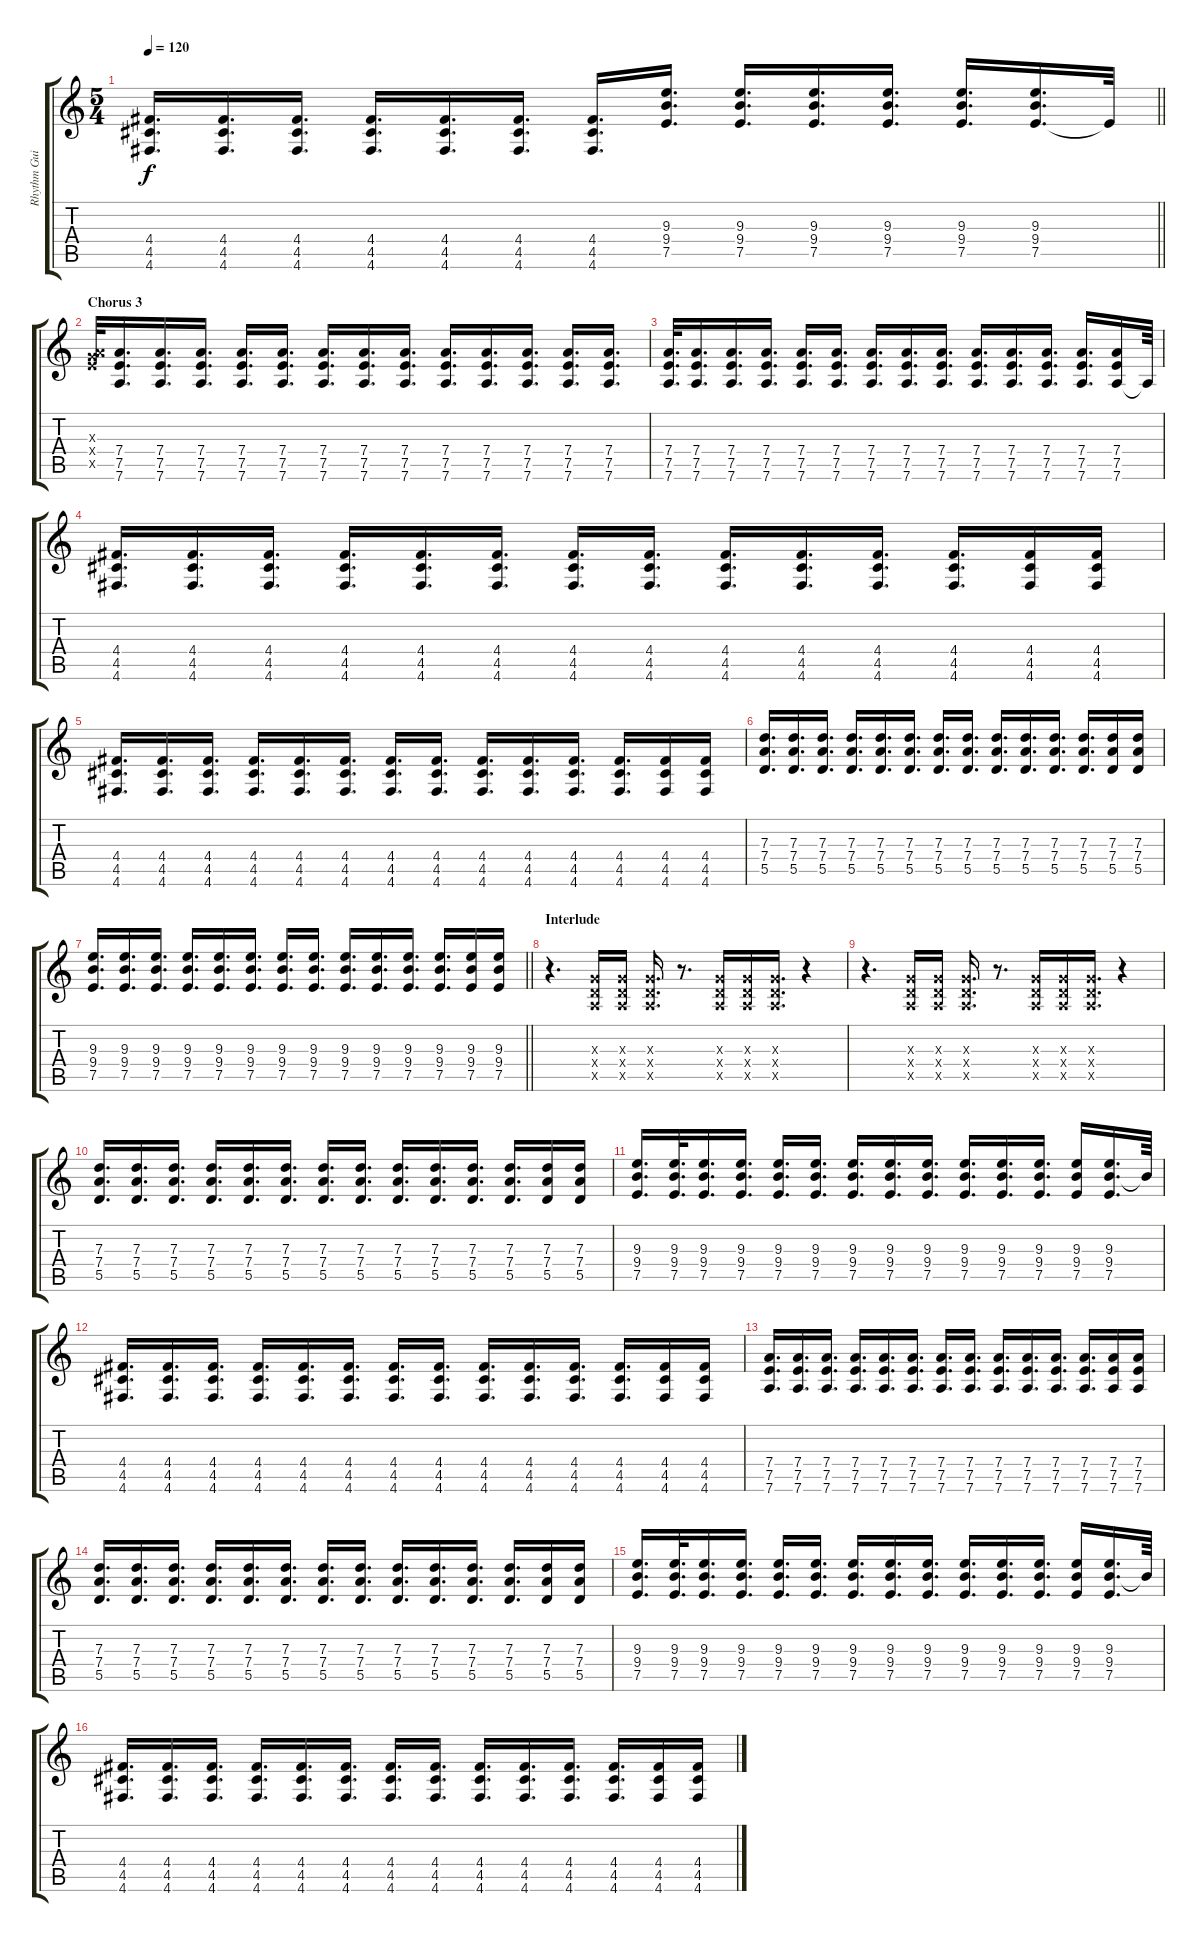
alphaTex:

\track ("Rhythm Guitar" "Rhythm Gui") {instrument overdrivenguitar}
\staff {score tabs}
\tuning (E4 B3 G3 D3 A2 D2) {hide}
\ts (5 4)
\tempo 120
\clef g2
\barLineRight lightlight
\ks c
(4.4 4.5 4.6).16{d dy f} (4.4 4.5 4.6).16{d} (4.4 4.5 4.6).16{d} (4.4 4.5 4.6).16{d} (4.4 4.5 4.6).16{d} (4.4 4.5 4.6).16{d} (4.4 4.5 4.6).16{d} (9.3 9.4 7.5).16{d} (9.3 9.4 7.5).16{d} (9.3 9.4 7.5).16{d} (9.3 9.4 7.5).16{d} (9.3 9.4 7.5).16{d} (9.3 9.4 7.5).16{d} 7.5{t}.32 |
\section ("" "Chorus 3")
(0.3{x} 7.4{x} 7.5{x}).32 (7.4 7.5 7.6).16{d} (7.4 7.5 7.6).16{d} (7.4 7.5 7.6).16{d} (7.4 7.5 7.6).16{d} (7.4 7.5 7.6).16{d} (7.4 7.5 7.6).16{d} (7.4 7.5 7.6).16{d} (7.4 7.5 7.6).16{d} (7.4 7.5 7.6).16{d} (7.4 7.5 7.6).16{d} (7.4 7.5 7.6).16{d} (7.4 7.5 7.6).16{d} (7.4 7.5 7.6).16{d} |
(7.4 7.5 7.6).32{d} (7.4 7.5 7.6).16{d} (7.4 7.5 7.6).16{d} (7.4 7.5 7.6).16{d} (7.4 7.5 7.6).16{d} (7.4 7.5 7.6).16{d} (7.4 7.5 7.6).16{d} (7.4 7.5 7.6).16{d} (7.4 7.5 7.6).16{d} (7.4 7.5 7.6).16{d} (7.4 7.5 7.6).16{d} (7.4 7.5 7.6).16{d} (7.4 7.5 7.6).16{d} (7.4 7.5 7.6).16 7.6{t}.64 |
(4.4 4.5 4.6).16{d} (4.4 4.5 4.6).16{d} (4.4 4.5 4.6).16{d} (4.4 4.5 4.6).16{d} (4.4 4.5 4.6).16{d} (4.4 4.5 4.6).16{d} (4.4 4.5 4.6).16{d} (4.4 4.5 4.6).16{d} (4.4 4.5 4.6).16{d} (4.4 4.5 4.6).16{d} (4.4 4.5 4.6).16{d} (4.4 4.5 4.6).16{d} (4.4 4.5 4.6).16 (4.4 4.5 4.6).16 |
(4.4 4.5 4.6).16{d} (4.4 4.5 4.6).16{d} (4.4 4.5 4.6).16{d} (4.4 4.5 4.6).16{d} (4.4 4.5 4.6).16{d} (4.4 4.5 4.6).16{d} (4.4 4.5 4.6).16{d} (4.4 4.5 4.6).16{d} (4.4 4.5 4.6).16{d} (4.4 4.5 4.6).16{d} (4.4 4.5 4.6).16{d} (4.4 4.5 4.6).16{d} (4.4 4.5 4.6).16 (4.4 4.5 4.6).16 |
(7.3 7.4 5.5).16{d} (7.3 7.4 5.5).16{d} (7.3 7.4 5.5).16{d} (7.3 7.4 5.5).16{d} (7.3 7.4 5.5).16{d} (7.3 7.4 5.5).16{d} (7.3 7.4 5.5).16{d} (7.3 7.4 5.5).16{d} (7.3 7.4 5.5).16{d} (7.3 7.4 5.5).16{d} (7.3 7.4 5.5).16{d} (7.3 7.4 5.5).16{d} (7.3 7.4 5.5).16 (7.3 7.4 5.5).16 |
\barLineRight lightlight
(9.3 9.4 7.5).16{d} (9.3 9.4 7.5).16{d} (9.3 9.4 7.5).16{d} (9.3 9.4 7.5).16{d} (9.3 9.4 7.5).16{d} (9.3 9.4 7.5).16{d} (9.3 9.4 7.5).16{d} (9.3 9.4 7.5).16{d} (9.3 9.4 7.5).16{d} (9.3 9.4 7.5).16{d} (9.3 9.4 7.5).16{d} (9.3 9.4 7.5).16{d} (9.3 9.4 7.5).16 (9.3 9.4 7.5).16 |
\section ("" "Interlude")
r.4{d} (0.3{x} 0.4{x} 0.5{x}).16 (0.3{x} 0.4{x} 0.5{x}).16 (0.3{x} 0.4{x} 0.5{x}).16{d} r.8{d} (0.3{x} 0.4{x} 0.5{x}).16 (0.3{x} 0.4{x} 0.5{x}).16 (0.3{x} 0.4{x} 0.5{x}).16{d} r.4 |
r.4{d} (0.3{x} 0.4{x} 0.5{x}).16 (0.3{x} 0.4{x} 0.5{x}).16 (0.3{x} 0.4{x} 0.5{x}).16{d} r.8{d} (0.3{x} 0.4{x} 0.5{x}).16 (0.3{x} 0.4{x} 0.5{x}).16 (0.3{x} 0.4{x} 0.5{x}).16{d} r.4 |
(7.3 7.4 5.5).16{d} (7.3 7.4 5.5).16{d} (7.3 7.4 5.5).16{d} (7.3 7.4 5.5).16{d} (7.3 7.4 5.5).16{d} (7.3 7.4 5.5).16{d} (7.3 7.4 5.5).16{d} (7.3 7.4 5.5).16{d} (7.3 7.4 5.5).16{d} (7.3 7.4 5.5).16{d} (7.3 7.4 5.5).16{d} (7.3 7.4 5.5).16{d} (7.3 7.4 5.5).16 (7.3 7.4 5.5).16 |
(9.3 9.4 7.5).16{d} (9.3 9.4 7.5).32{d} (9.3 9.4 7.5).16{d} (9.3 9.4 7.5).16{d} (9.3 9.4 7.5).16{d} (9.3 9.4 7.5).16{d} (9.3 9.4 7.5).16{d} (9.3 9.4 7.5).16{d} (9.3 9.4 7.5).16{d} (9.3 9.4 7.5).16{d} (9.3 9.4 7.5).16{d} (9.3 9.4 7.5).16{d} (9.3 9.4 7.5).16 (9.3 9.4 7.5).16{d} 9.4{t}.64 |
(4.4 4.5 4.6).16{d} (4.4 4.5 4.6).16{d} (4.4 4.5 4.6).16{d} (4.4 4.5 4.6).16{d} (4.4 4.5 4.6).16{d} (4.4 4.5 4.6).16{d} (4.4 4.5 4.6).16{d} (4.4 4.5 4.6).16{d} (4.4 4.5 4.6).16{d} (4.4 4.5 4.6).16{d} (4.4 4.5 4.6).16{d} (4.4 4.5 4.6).16{d} (4.4 4.5 4.6).16 (4.4 4.5 4.6).16 |
(7.4 7.5 7.6).16{d} (7.4 7.5 7.6).16{d} (7.4 7.5 7.6).16{d} (7.4 7.5 7.6).16{d} (7.4 7.5 7.6).16{d} (7.4 7.5 7.6).16{d} (7.4 7.5 7.6).16{d} (7.4 7.5 7.6).16{d} (7.4 7.5 7.6).16{d} (7.4 7.5 7.6).16{d} (7.4 7.5 7.6).16{d} (7.4 7.5 7.6).16{d} (7.4 7.5 7.6).16 (7.4 7.5 7.6).16 |
(7.3 7.4 5.5).16{d} (7.3 7.4 5.5).16{d} (7.3 7.4 5.5).16{d} (7.3 7.4 5.5).16{d} (7.3 7.4 5.5).16{d} (7.3 7.4 5.5).16{d} (7.3 7.4 5.5).16{d} (7.3 7.4 5.5).16{d} (7.3 7.4 5.5).16{d} (7.3 7.4 5.5).16{d} (7.3 7.4 5.5).16{d} (7.3 7.4 5.5).16{d} (7.3 7.4 5.5).16 (7.3 7.4 5.5).16 |
(9.3 9.4 7.5).16{d} (9.3 9.4 7.5).32{d} (9.3 9.4 7.5).16{d} (9.3 9.4 7.5).16{d} (9.3 9.4 7.5).16{d} (9.3 9.4 7.5).16{d} (9.3 9.4 7.5).16{d} (9.3 9.4 7.5).16{d} (9.3 9.4 7.5).16{d} (9.3 9.4 7.5).16{d} (9.3 9.4 7.5).16{d} (9.3 9.4 7.5).16{d} (9.3 9.4 7.5).16 (9.3 9.4 7.5).16{d} 9.4{t}.64 |
(4.4 4.5 4.6).16{d} (4.4 4.5 4.6).16{d} (4.4 4.5 4.6).16{d} (4.4 4.5 4.6).16{d} (4.4 4.5 4.6).16{d} (4.4 4.5 4.6).16{d} (4.4 4.5 4.6).16{d} (4.4 4.5 4.6).16{d} (4.4 4.5 4.6).16{d} (4.4 4.5 4.6).16{d} (4.4 4.5 4.6).16{d} (4.4 4.5 4.6).16{d} (4.4 4.5 4.6).16 (4.4 4.5 4.6).16
